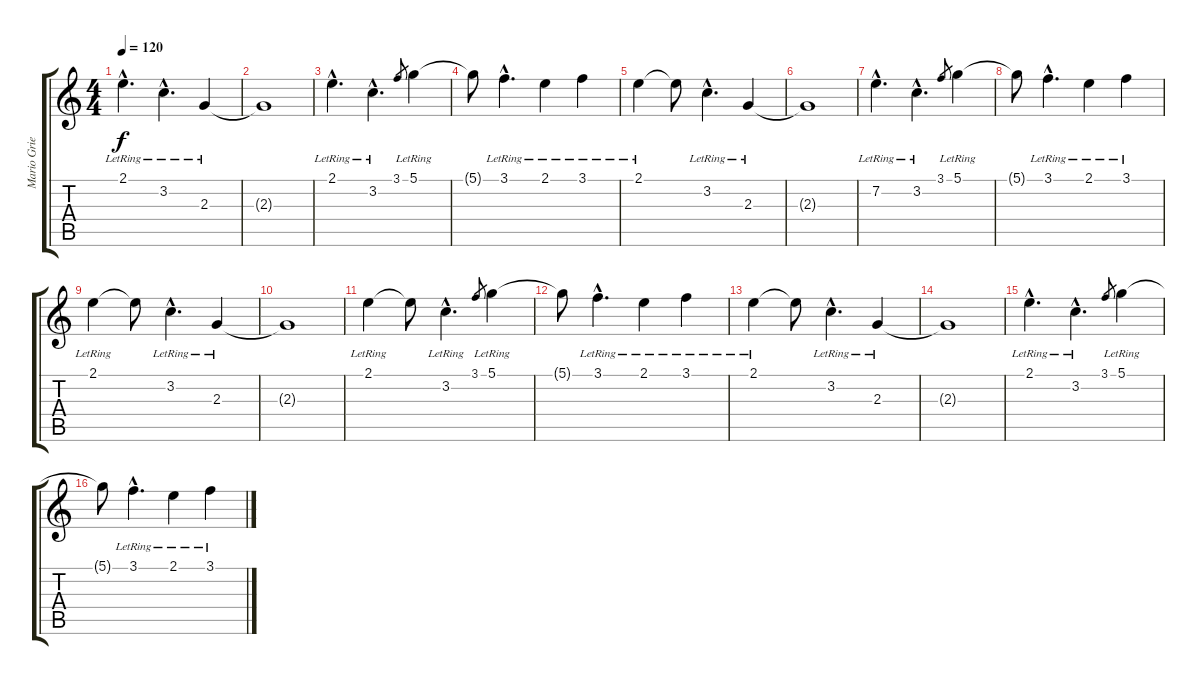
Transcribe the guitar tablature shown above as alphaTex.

\track ("Mario Griesbach" "Mario Grie") {instrument electricguitarjazz}
\staff {score tabs}
\tuning (D4 A3 F3 C3 G2 C2) {hide}
\ts (4 4)
\tempo 120
\clef g2
\ks c
2.1{hac lr}.4{d dy f} 3.2{hac lr}.4{d} 2.3{lr}.4 |
2.3{t}.1 |
2.1{hac lr}.4{d} 3.2{hac lr}.4{d} 3.1.8{gr} 5.1{lr}.4 |
5.1{t}.8 3.1{hac lr}.4{d} 2.1{lr}.4 3.1{lr}.4 |
2.1{lr}.4 2.1{t}.8 3.2{hac lr}.4{d} 2.3{lr}.4 |
2.3{t}.1 |
7.2{hac lr}.4{d} 3.2{hac lr}.4{d} 3.1.8{gr} 5.1{lr}.4 |
5.1{t}.8 3.1{hac lr}.4{d} 2.1{lr}.4 3.1{lr}.4 |
2.1{lr}.4 2.1{t}.8 3.2{hac lr}.4{d} 2.3{lr}.4 |
2.3{t}.1 |
2.1{lr}.4 2.1{t}.8 3.2{hac lr}.4{d} 3.1.8{gr} 5.1{lr}.4 |
5.1{t}.8 3.1{hac lr}.4{d} 2.1{lr}.4 3.1{lr}.4 |
2.1{lr}.4 2.1{t}.8 3.2{hac lr}.4{d} 2.3{lr}.4 |
2.3{t}.1 |
2.1{hac lr}.4{d} 3.2{hac lr}.4{d} 3.1.8{gr} 5.1{lr}.4 |
5.1{t}.8 3.1{hac lr}.4{d} 2.1{lr}.4 3.1{lr}.4
